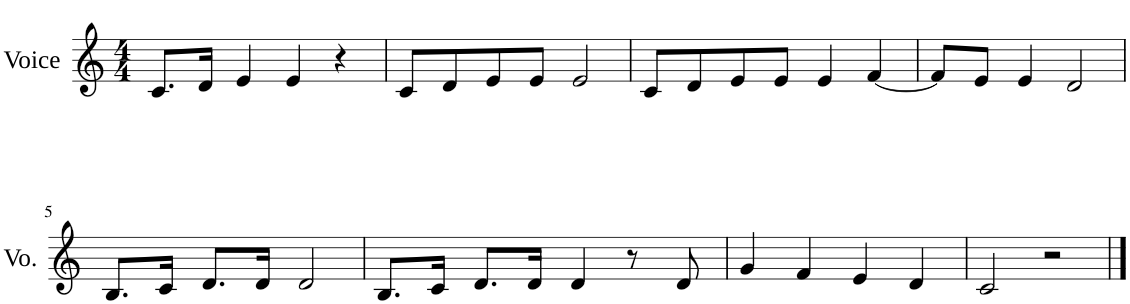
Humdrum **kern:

**kern
*part1
*staff1
*I"Voice
*I'Vo.
*clefG2
*k[]
*M4/4
=1
8.c/L
16d/Jk
4e/
4e/
4r
=2
8c/L
8d/
8e/
8e/J
2e/
=3
8c/L
8d/
8e/
8e/J
4e/
[4f/
=4
8f/L]
8e/J
4e/
2d/
!!LO:LB:g=z
=5
8.B/L
16c/Jk
8.d/L
16d/Jk
2d/
=6
8.B/L
16c/Jk
8.d/L
16d/Jk
4d/
8r
8d/
=7
4g/
4f/
4e/
4d/
=8
2c/
2r
==
*-
